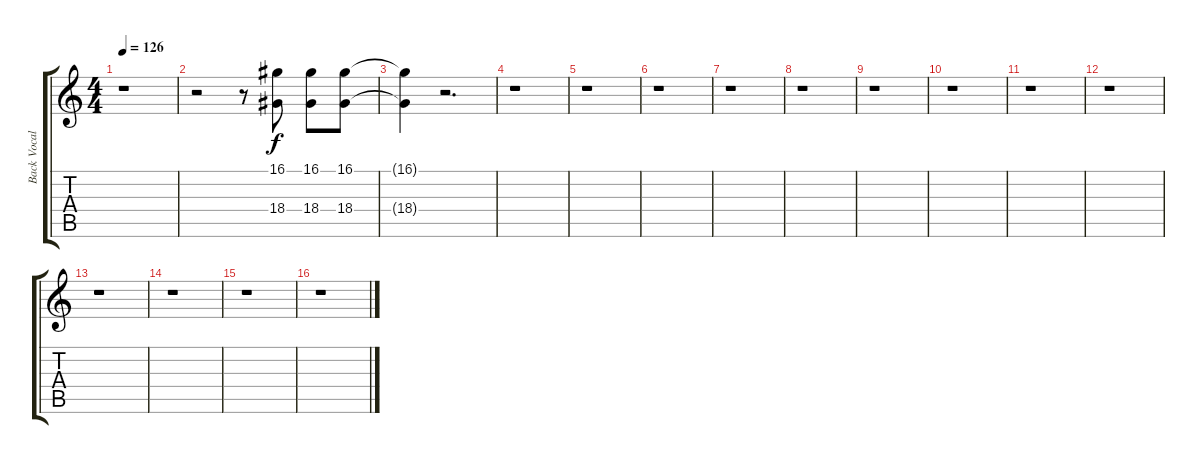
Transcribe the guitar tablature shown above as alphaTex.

\track ("Back Vocals" "Back Vocal") {instrument lead2sawtooth}
\staff {score tabs}
\tuning (E4 B3 G3 D3 A2 E2) {hide}
\ts (4 4)
\tempo 126
\clef g2
\ks c
r.1{dy f} |
r.2 r.8 (16.1 18.4).8 (16.1 18.4).8 (16.1 18.4).8 |
(16.1{t} 18.4{t}).4 r.2{d} |
r.1 |
r.1 |
r.1 |
r.1 |
r.1 |
r.1 |
r.1 |
r.1 |
r.1 |
r.1 |
r.1 |
r.1 |
r.1
